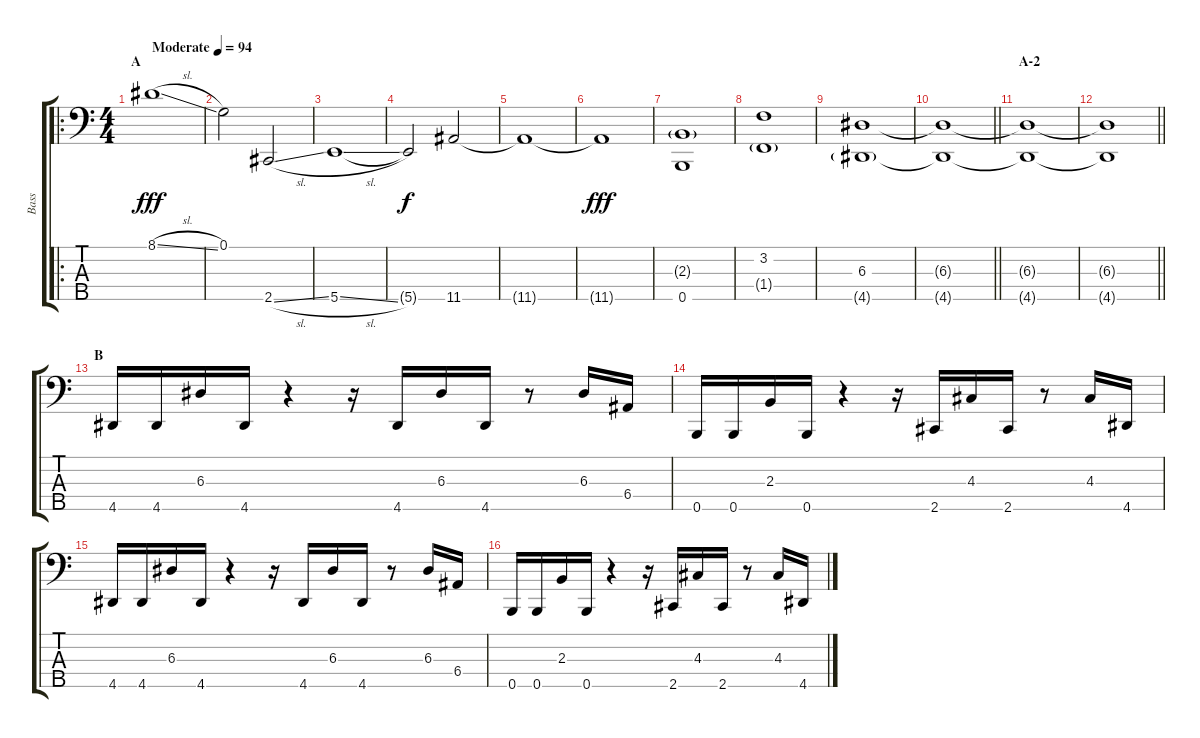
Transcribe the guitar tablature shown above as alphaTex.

\track ("Bass" "Bass") {instrument contrabass}
\staff {score tabs}
\tuning (G2 D2 A1 E1 B0) {hide}
\ro
\ts (4 4)
\section ("" "A")
\tempo (94 "Moderate")
\clef f4
\ks c
8.1{sl}.1{dy fff instrument fx6goblins} |
0.1.2 2.5{sl}.2 |
5.5{sl}.1{instrument trombone} |
5.5{t}.2{dy f} 11.5.2 |
11.5{t}.1 |
11.5{t}.1{dy fff} |
(2.3{g} 0.5).1{instrument trumpet} |
(3.2 1.4{g}).1 |
(6.3 4.5{g}).1 |
\barLineRight lightlight
(6.3{t} 4.5{t}).1 |
\section ("" "A-2")
(6.3{t} 4.5{t}).1{volume 4} |
\barLineRight lightlight
(6.3{t} 4.5{t}).1 |
\section ("" "B")
4.5.16{volume 16 instrument trumpet} 4.5.16 6.3.16 4.5.16 r.4 r.16 4.5.16 6.3.16 4.5.16 r.8 6.3.16 6.4.16 |
0.5.16 0.5.16 2.3.16 0.5.16 r.4 r.16 2.5.16 4.3.16 2.5.16 r.8 4.3.16 4.5.16 |
4.5.16 4.5.16 6.3.16 4.5.16 r.4 r.16 4.5.16 6.3.16 4.5.16 r.8 6.3.16 6.4.16 |
0.5.16 0.5.16 2.3.16 0.5.16 r.4 r.16 2.5.16 4.3.16 2.5.16 r.8 4.3.16 4.5.16
